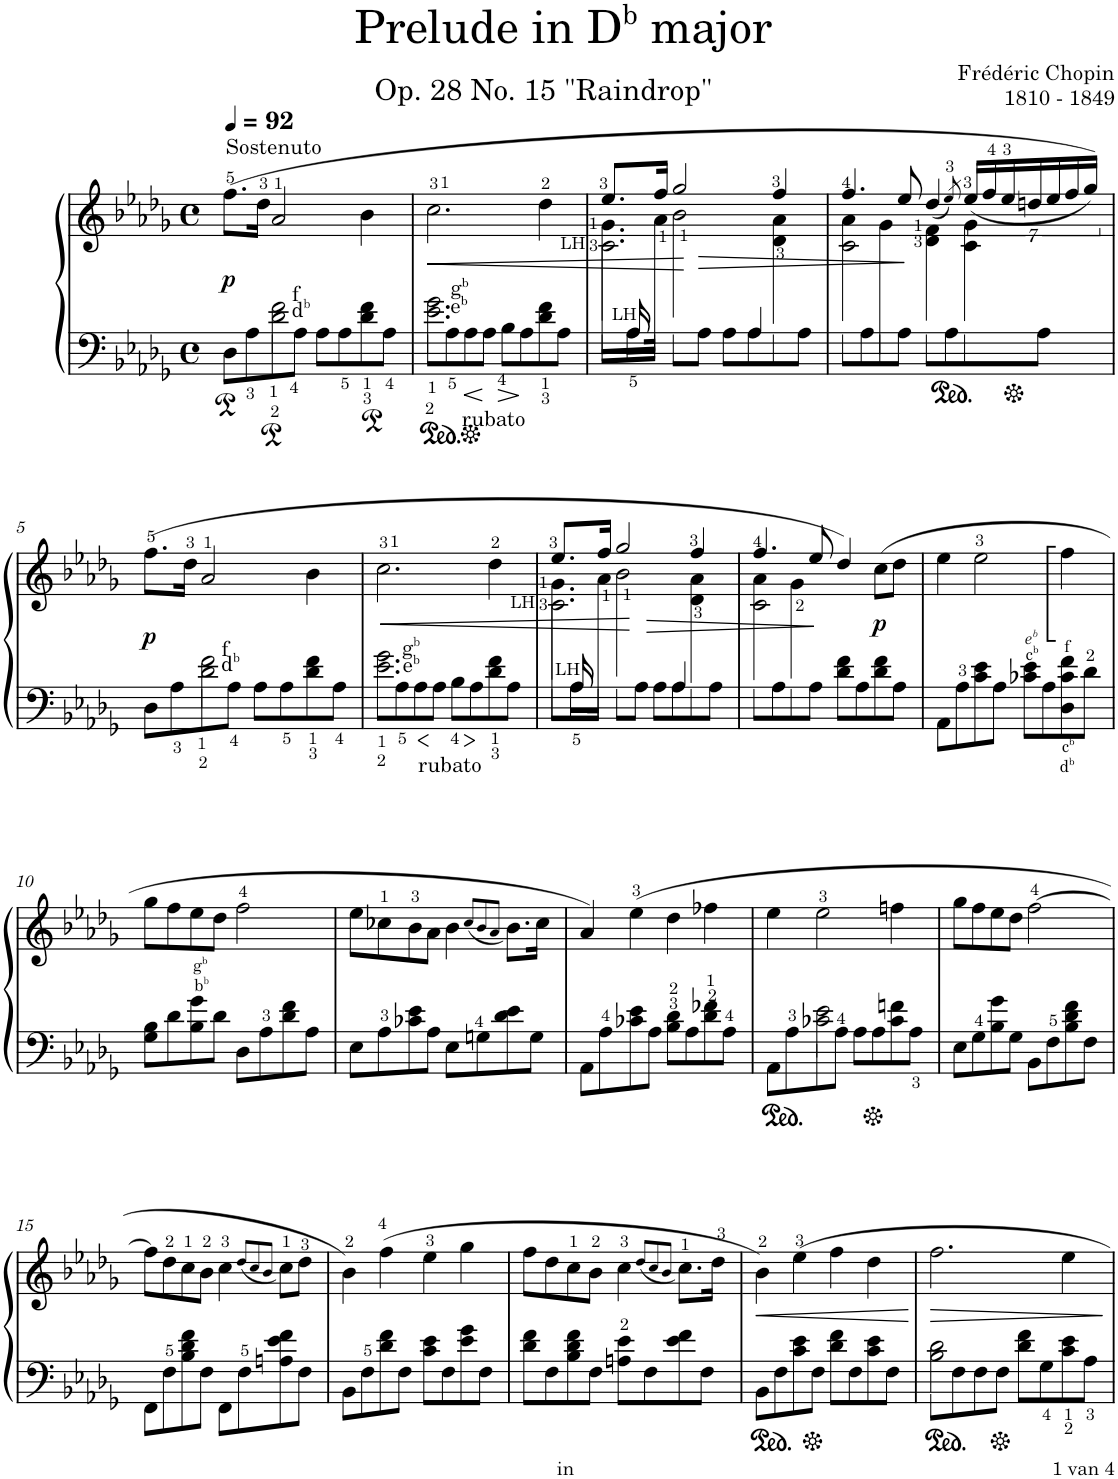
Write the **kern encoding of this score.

**kern	**kern	**dynam
*part1	*part1	*part1
*staff2	*staff1	*staff1/2
*I"Piano	*	*
*I'Pno.	*	*
*clefF4	*clefG2	*
*k[b-e-a-d-g-]	*k[b-e-a-d-g-]	*
*M4/4	*M4/4	*
*met(c)	*met(c)	*
*MM92	*MM92	*
=1	=1	=1
*^	*	*
!	!	!LO:TX:a:t=Sostenuto	!
!	!	!	!LO:DY:b
8D-\L	4ryy	(8.ff\L	p
8A-\	.	.	.
.	.	16dd-\Jk	.
!LO:TX:a:t=f	!	!	!
!LO:TX:a:t=d	!	!	!
!LO:TX:a:t=b	!	!	!
8A-\	2d-\ 2f\	2a-/	.
8A-\J	.	.	.
8A-\L	.	.	.
8A-\	.	.	.
8d-\ 8f\	4ryy	4b-\	.
8A-\J	.	.	.
=2	=2	=2	=2
!LO:TX:a:t=g	!	!	!
!LO:TX:a:t=b	!	!	!
!LO:TX:a:t=e	!	!	!
!LO:TX:a:t=b	!	!	!
!	!	!	!LO:HP:b
8A-\L	2.e-\ 2.g-\	2.cc\	<
8A-\	.	.	.
!LO:TX:b:t=rubato	!	!	!
8A-\	.	.	.
8A-\J	.	.	.
8B-\L	.	.	.
8A-\	.	.	.
8d-\ 8f\	4ryy	4dd-\	.
8A-\J	.	.	.
=3	=3	=3	=3
*	*	*^	*
*	*	*	*^	*
!	!	!LO:TX:b:t=LH	!	!	!
8A-\L	8ryy	8.ee-/L	8.g->\L	2.c\	.
!LO:TX:a:t=LH	!	!	!	!	!
16A-\L	16A-/	.	.	.	.
16A-\JJ	4..ryy	16ff/Jk	16a-\Jk	.	.
!	!	!	!	!	!LO:HP:b
8A-\L	.	2gg-/	2b-\	.	>
8A-\J	.	.	.	.	.
8A-\L	.	.	.	.	.
8A-\	4A-/	.	.	.	.
8A-\	.	4ff/	4d-\ 4a-\	4ryy	[
8A-\J	8ryy	.	.	.	.
*v	*v	*	*	*	*
=4	=4	=4	=4	=4
8A-\L	4.ff/	4a-\	2c\	.
8A-\	.	.	.	.
8A-\	.	4g-\	.	.
8A-\J	8ee-/	.	.	.
8A-\L	(<4dd-/	4d-\ 4f\	2ryy	]
8A-\	.	.	.	.
.	8qee-/)	.	.	.
8A-\	(<28ee-/LL	4c\ 4g-\	.	.
.	28ff/	.	.	.
.	28ee-/	.	.	.
.	28ddn/	.	.	.
8A-\J	.	.	.	.
.	28ee-/	.	.	.
.	28ff/	.	.	.
.	28gg-/JJ))	.	.	.
*	*v	*v	*v	*
!!LO:LB:g=z
=5	=5	=5
*^	*	*
!	!	!	!LO:DY:b
8D-\L	4ryy	(8.ff\L	p
8A-\	.	.	.
.	.	16dd-\Jk	.
!LO:TX:a:t=f	!	!	!
!LO:TX:a:t=d	!	!	!
!LO:TX:a:t=b	!	!	!
8A-\	2d-\ 2f\	2a-/	.
8A-\J	.	.	.
8A-\L	.	.	.
8A-\	.	.	.
8d-\ 8f\	4ryy	4b-\	.
8A-\J	.	.	.
=6	=6	=6	=6
!LO:TX:a:t=g	!	!	!
!LO:TX:a:t=b	!	!	!
!LO:TX:a:t=e	!	!	!
!LO:TX:a:t=b	!	!	!
!	!	!	!LO:HP:b
8A-\L	2.e-\ 2.g-\	2.cc\	<
8A-\	.	.	.
!LO:TX:b:t=rubato	!	!	!
8A-\	.	.	.
8A-\J	.	.	.
8B-\L	.	.	.
8A-\	.	.	.
8d-\ 8f\	4ryy	4dd-\	.
8A-\J	.	.	.
=7	=7	=7	=7
*	*	*^	*
*	*	*	*^	*
!	!	!LO:TX:b:t=LH	!	!	!
8A-\L	8ryy	8.ee-/L	8.g->\L	2.c\	.
!LO:TX:a:t=LH	!	!	!	!	!
16A-\L	16A-/	.	.	.	.
16A-\JJ	4..ryy	16ff/Jk	16a-\Jk	.	.
!	!	!	!	!	!LO:HP:b
8A-\L	.	2gg-/	2b-\	.	>
8A-\J	.	.	.	.	.
8A-\L	.	.	.	.	.
8A-\	4A-/	.	.	.	.
8A-\	.	4ff/	4d-\ 4a-\	4ryy	[
8A-\J	8ryy	.	.	.	.
*v	*v	*	*	*	*
=8	=8	=8	=8	=8
8A-\L	4.ff/	4a-\	2c\	.
8A-\	.	.	.	.
8A-\	.	4g-\	.	.
8A-\J	8ee-/	.	.	.
8d-\ 8f\L	4dd-/)	2ryy	2ryy	]
8A-\	.	.	.	.
!	!	!	!	!LO:DY:b
8d-\ 8f\	(8cc\L	.	.	p
8A-\J	8dd-\J	.	.	.
*	*v	*v	*v	*
=9	=9	=9
8AA-\L	4ee-\	.
8A->\	.	.
8c\ 8e-\	2ee-\	.
8A-\J	.	.
!LO:TX:a:i:t=e	!	!
!LO:TX:a:t=b	!	!
!LO:TX:a:t=c	!	!
!LO:TX:a:t=b	!	!
8c-X\ 8e-\L	.	.
8A-\	.	.
!LO:TX:b:t=d	!	!
!LO:TX:b:t=b	!	!
!LO:TX:b:t=c	!	!
!LO:TX:b:t=b	!	!
!LO:TX:a:t=f	!	!
8D-\ 8c-\ 8f\	4ff:\	.
8d->\J	.	.
!!LO:LB:g=z
=10	=10	=10
8G-\ 8B-\L	8gg-\L	.
8d-\	8ff\	.
!LO:TX:a:t=g	!	!
!LO:TX:a:t=b	!	!
!LO:TX:a:t=b	!	!
!LO:TX:a:t=b	!	!
8B-\ 8g-\	8ee-\	.
8d-\J	8dd-\J	.
8D-\L	2ff\	.
8A->\	.	.
8d-\ 8f\	.	.
8A-\J	.	.
=11	=11	=11
8E-\L	8ee-\L	.
8A->\	8cc-X\	.
8c-X\ 8e-\	8b-\	.
8A-\J	8a-\J	.
8E-\L	4b-\	.
8Gn>\	.	.
.	(8qcc-/L	.
.	8qb-/	.
.	8qa-/J	.
8d-\ 8e-\	8.b-\L)	.
8G\J	.	.
.	16cc-\Jk	.
=12	=12	=12
8AA-\L	4a-/)	.
8A->\	.	.
8c-X\ 8e-\	(4ee-\	.
8A-\J	.	.
8B-\>> 8d-\>>L	4dd-\	.
8A-\	.	.
8d-\>> 8f-X\>>	4ff-X\	.
8A->\J	.	.
=13	=13	=13
*^	*	*
8AA-\L	4ryy	4ee-\	.
8A->\	.	.	.
8F\	2c-X\ 2e-\	2ee-\	.
8A-\J	.	.	.
8A-\L	.	.	.
8A-\	.	.	.
8c-\ 8fn\	4ryy	4ffn\	.
8A-\J	.	.	.
*v	*v	*	*
=14	=14	=14
8E-\L	8gg-\L	.
8G->\	8ff\	.
8B-\ 8g-\	8ee-\	.
8G-\J	8dd-\J	.
8BB-\L	[2ff\	.
8F>\	.	.
8B-\ 8d-\ 8f\	.	.
8F\J	.	.
!!LO:LB:g=z
=15	=15	=15
8FF\L	8ff\L]	.
8F>\	8dd-\	.
8B-\ 8d-\ 8f\	8cc\	.
8F\J	8b-\J	.
8FF\L	4cc\	.
8F>\	.	.
.	(8qdd-/L	.
.	8qcc/	.
.	8qb-/J	.
8An\ 8e-\ 8f\	8cc\L)	.
8F\J	8dd-\J	.
=16	=16	=16
8BB-\L	4b-\)	.
8F>\	.	.
8d-\ 8f\	(4ff\	.
8F\J	.	.
8c\ 8e-\L	4ee-\	.
8F\	.	.
8e-\ 8g-\	4gg-\	.
8F\J	.	.
=17	=17	=17
8d-\ 8f\L	8ff\L	.
8F\	8dd-\	.
8B-\ 8d-\ 8f\	8cc\	.
8F\J	8b-\J	.
8An\> 8e-\>L	4cc\	.
8F\	.	.
.	(8qdd-/L	.
.	8qcc/	.
.	8qb-/J	.
8e-\ 8f\	8.cc\L)	.
8F\J	.	.
.	16dd-\Jk	.
=18	=18	=18
!	!	!LO:HP:b
8BB-\L	4b-\)	<
8F\	.	.
8c\ 8e-\	4ee-\	.
8F\J	.	.
8d-\ 8f\L	4ff\	.
8F\	.	.
8c\ 8e-\	4dd-\	.
8F\J	.	.
.	.	[
=19	=19	=19
*^	*	*
!	!	!	!LO:HP:b
8BB-\L	2B-\ 2d-\	2.ff\	>
8F\	.	.	.
8F\	.	.	.
8F\J	.	.	.
8d-\ 8f\L	2ryy	.	.
8G-\	.	.	.
8c\ 8e-\	.	4ee-\	.
8A-\J	.	.	.
*v	*v	*	*
.	.	]
=	=	=
*-	*-	*-
